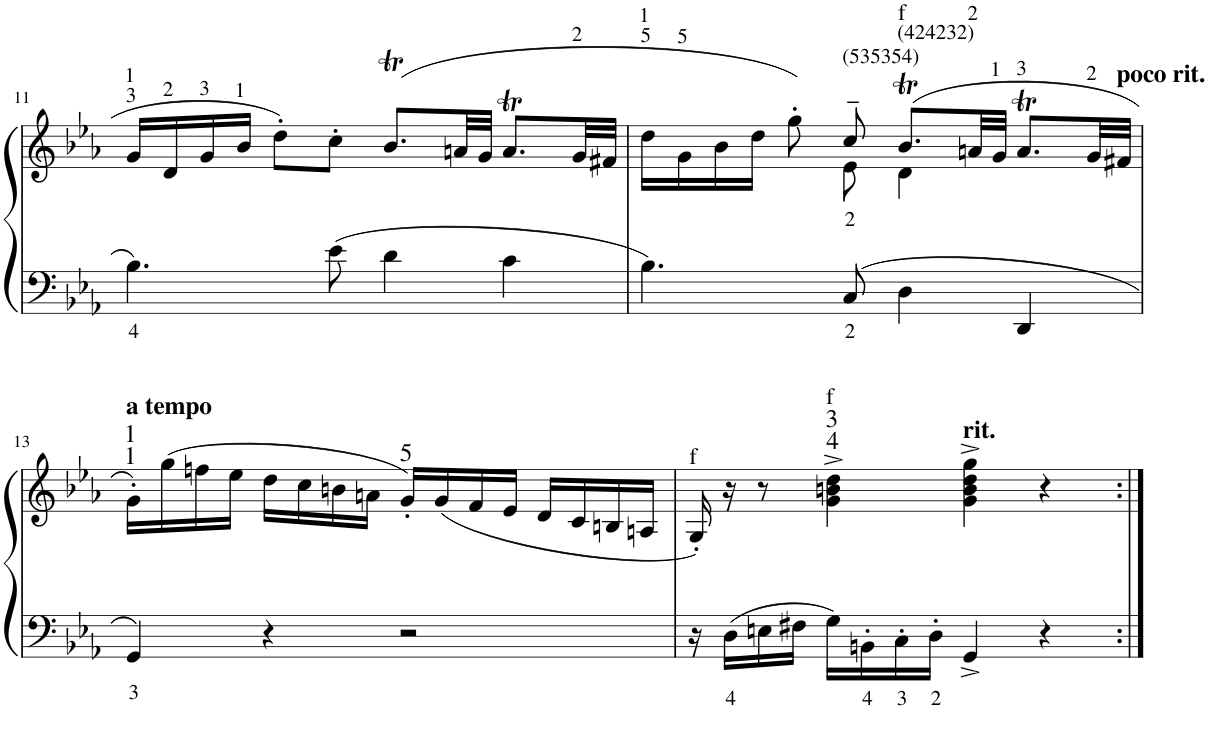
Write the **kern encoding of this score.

**kern	**text	**text	**kern	**text	**harte
*part1	*part1	*part1	*part1	*part1	*part1
*staff2	*staff2	*staff2	*staff1	*staff1	*
*I"Piano	*	*	*	*	*
*I'Pno	*	*	*	*	*
!!LO:PB:g=z
*clefF4	*	*	*clefG2	*	*
*k[b-e-a-]	*	*	*k[b-e-a-]	*	*
*M4/4	*	*	*M4/4	*	*
*met(c)	*	*	*met(c)	*	*
=11	=11	=11	=11	=11	=11
!	!	!	!LO:TX:a:t=3	!	!
!	!	!	!LO:TX:a:t=1	!	!
!	!LO:LY:b	!	!	!	!
4.B-\	4	.	16g/LL	.	.
!	!	!	!LO:TX:a:t=2	!	!
.	.	.	16d/	.	.
!	!	!	!LO:TX:a:t=3	!	!
.	.	.	16g/	.	.
!	!	!	!LO:TX:a:t=1	!	!
.	.	.	16b-/JJ	.	.
.	.	.	8dd'\L	.	.
8e-\	.	.	8cc'\J	.	.
4d\	.	.	(8.b-T/L	.	.
.	.	.	32an/LL	.	.
.	.	.	32g/JJJ	.	.
4c\	.	.	8.at/L	.	.
!	!	!	!LO:TX:a:t=2	!	!
.	.	.	32g/LL	.	.
.	.	.	32f#X/JJJ	.	.
=12	=12	=12	=12	=12	=12
*	*	*	*^	*	*
!	!	!	!LO:TX:a:t=5	!	!	!
!	!	!	!LO:TX:a:t=1	!	!	!
4.B-\	.	.	16dd\LL	4.ryy	.	.
!	!	!	!LO:TX:a:t=5	!	!	!
.	.	.	16g\	.	.	.
.	.	.	16b-\	.	.	.
.	.	.	16dd\JJ	.	.	.
.	.	.	8gg'\)	.	.	.
!	!	!	!LO:TX:a:t=(535354)	!	!	!
!	!LO:LY:b	!	!	!	!LO:LY:b	!
8C/	2	.	8cc~/	8e-\	2	.
!	!	!	!LO:TX:a:t=(424232)	!	!	!
!	!	!	!LO:TX:a:t=f	!	!	!
4D\	.	.	(8.b-T/L	4d\	.	.
!	!	!	!LO:TX:a:t=2	!	!	!
.	.	.	32an/LL	.	.	.
!	!	!	!LO:TX:a:t=1	!	!	!
.	.	.	32g/JJJ	.	.	.
!	!	!	!LO:TX:a:t=3	!	!	!
4DD/	.	.	8.at/L	4ryy	.	.
!	!	!	!LO:TX:a:t=2	!	!	!
.	.	.	32g/LL	.	.	.
!	!	!	!LO:TX:a:B:t=poco rit.	!	!	!
.	.	.	32f#X/JJJ	.	.	.
*	*	*	*v	*v	*	*
!!LO:LB:g=z
=13	=13	=13	=13	=13	=13
!	!	!	!LO:TX:a:B:t=a tempo	!	!
!	!	!LO:LY:b	!	!	!LO:H:n=1:kt=1
!	!	!	!	!	!LO:H:n=2:kt=1
4GG/	.	3	16g'\LL)	.	N N
.	.	.	(16gg\	.	.
.	.	.	16ffn\	.	.
.	.	.	16ee-\JJ	.	.
4r	.	.	16dd\LL	.	.
.	.	.	16cc\	.	.
.	.	.	16bn\	.	.
.	.	.	16an\JJ	.	.
!	!	!	!	!	!LO:H:kt=5
2r	.	.	16g'/LL)	.	N
.	.	.	(16g/	.	.
.	.	.	16f/	.	.
.	.	.	16e-/JJ	.	.
.	.	.	16d/LL	.	.
.	.	.	16c/	.	.
.	.	.	16Bn/	.	.
.	.	.	16An/JJ	.	.
=14	=14	=14	=14	=14	=14
!	!	!	!LO:TX:a:t=f	!	!
16r	.	.	16G'/)	.	.
!	!LO:LY:b	!	!	!	!
16D\LL	4	.	16r	.	.
16En\	.	.	8r	.	.
16F#X\JJ	.	.	.	.	.
!	!	!	!LO:TX:a:t=f	!	!LO:H:n=1:kt=4
!	!	!	!	!	!LO:H:n=2:kt=3
16G\LL	.	.	4g\^ 4bn\^ 4dd\^	.	N N
!	!LO:LY:b	!	!	!	!
16BBn'\	4	.	.	.	.
!	!LO:LY:b	!	!	!	!
16C'\	3	.	.	.	.
!	!LO:LY:b	!	!	!	!
16D'\JJ	2	.	.	.	.
!	!	!	!LO:TX:a:B:t=rit.	!	!
4GG^/	.	.	4g\^ 4b\^ 4dd\^ 4gg\^	.	.
4r	.	.	4r	.	.
=:|!	=:|!	=:|!	=:|!	=:|!	=:|!
*-	*-	*-	*-	*-	*-
